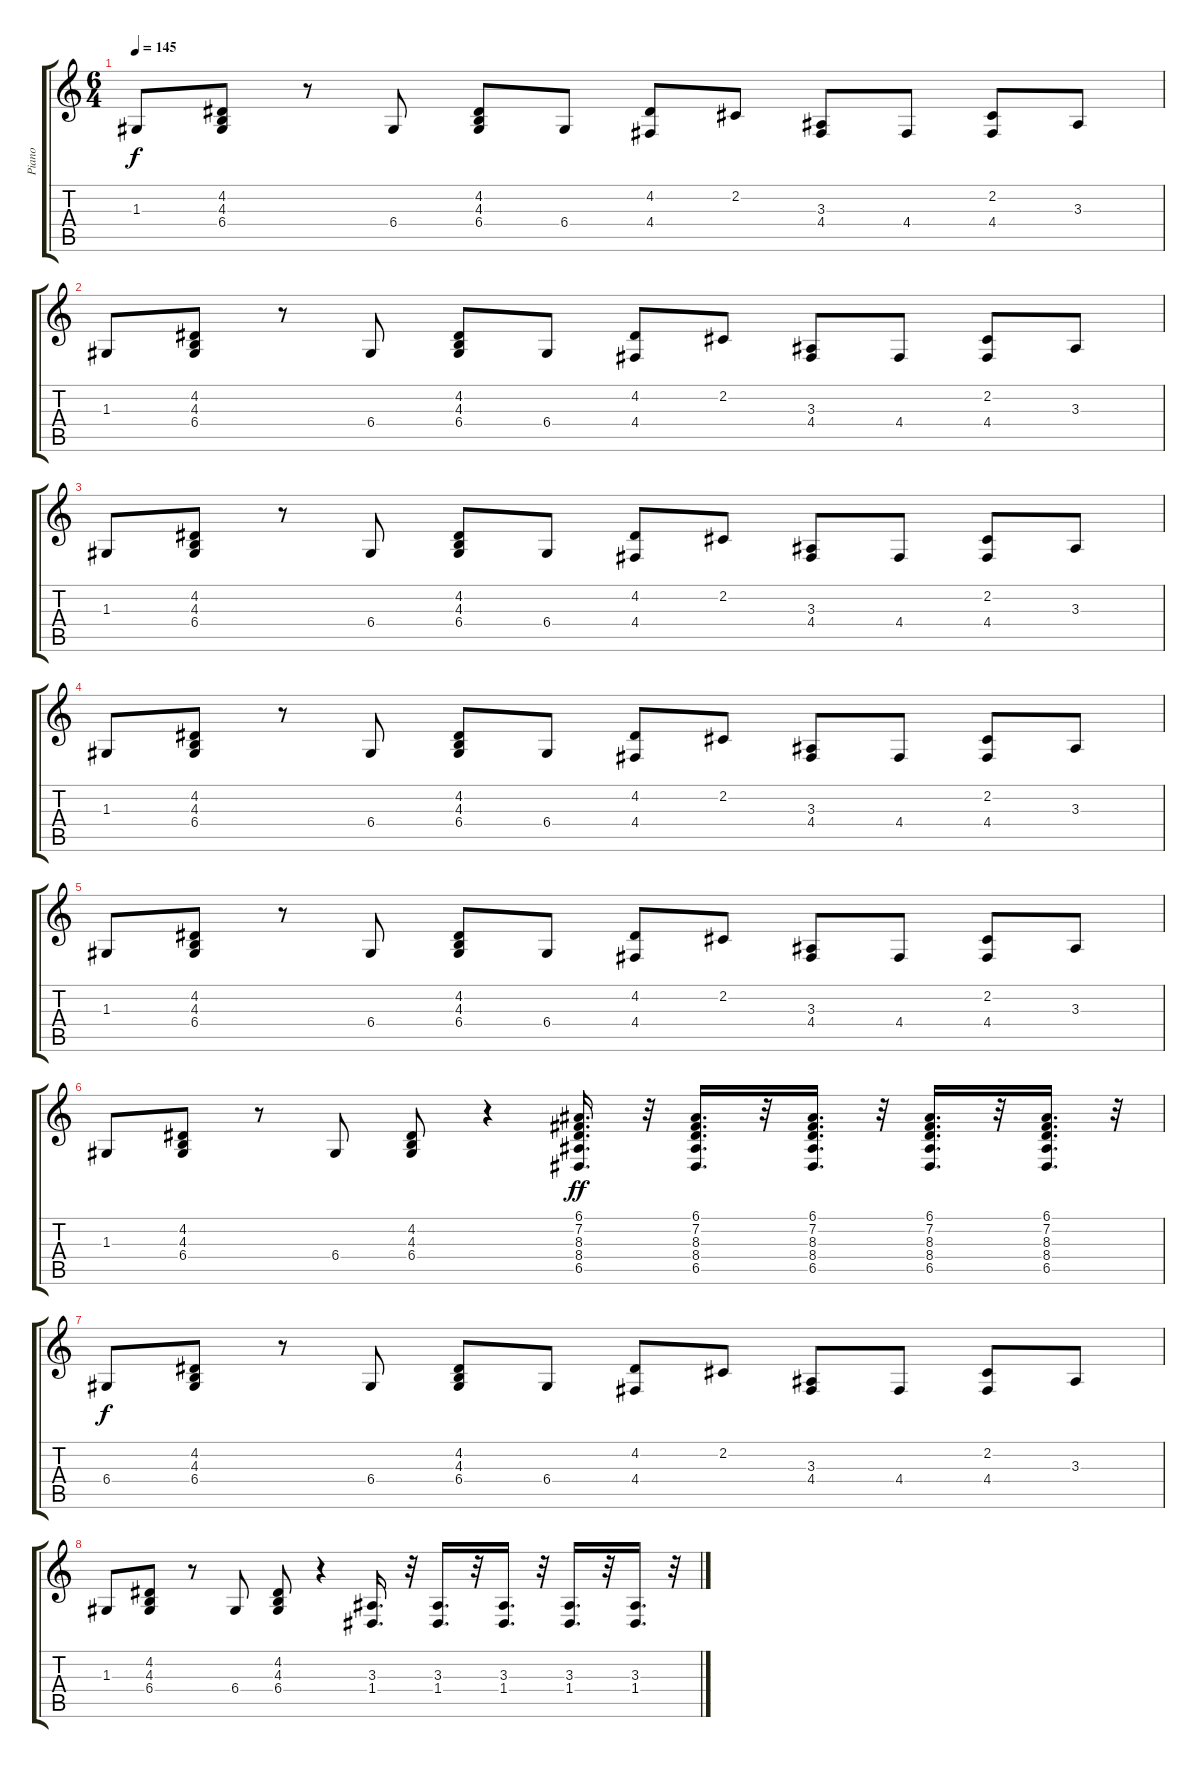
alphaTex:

\track ("Piano" "Piano") {instrument acousticgrandpiano}
\staff {score tabs}
\tuning (E4 B3 G3 D3 A2 E2) {hide}
\ts (6 4)
\tempo 145
\clef g2
\ks c
1.3.8{dy f} (4.2 4.3 6.4).8 r.8 6.4.8 (4.2 4.3 6.4).8 6.4.8 (4.2 4.4).8 2.2.8 (3.3 4.4).8 4.4.8 (2.2 4.4).8 3.3.8 |
1.3.8 (4.2 4.3 6.4).8 r.8 6.4.8 (4.2 4.3 6.4).8 6.4.8 (4.2 4.4).8 2.2.8 (3.3 4.4).8 4.4.8 (2.2 4.4).8 3.3.8 |
1.3.8 (4.2 4.3 6.4).8 r.8 6.4.8 (4.2 4.3 6.4).8 6.4.8 (4.2 4.4).8 2.2.8 (3.3 4.4).8 4.4.8 (2.2 4.4).8 3.3.8 |
1.3.8 (4.2 4.3 6.4).8 r.8 6.4.8 (4.2 4.3 6.4).8 6.4.8 (4.2 4.4).8 2.2.8 (3.3 4.4).8 4.4.8 (2.2 4.4).8 3.3.8 |
1.3.8 (4.2 4.3 6.4).8 r.8 6.4.8 (4.2 4.3 6.4).8 6.4.8 (4.2 4.4).8 2.2.8 (3.3 4.4).8 4.4.8 (2.2 4.4).8 3.3.8 |
1.3.8 (4.2 4.3 6.4).8 r.8 6.4.8 (4.2 4.3 6.4).8 r.4 (6.1 7.2 8.3 8.4 6.5).16{d dy ff} r.32 (6.1 7.2 8.3 8.4 6.5).16{d} r.32 (6.1 7.2 8.3 8.4 6.5).16{d} r.32 (6.1 7.2 8.3 8.4 6.5).16{d} r.32 (6.1 7.2 8.3 8.4 6.5).16{d} r.32 |
6.4.8{dy f} (4.2 4.3 6.4).8 r.8 6.4.8 (4.2 4.3 6.4).8 6.4.8 (4.2 4.4).8 2.2.8 (3.3 4.4).8 4.4.8 (2.2 4.4).8 3.3.8 |
1.3.8 (4.2 4.3 6.4).8 r.8 6.4.8 (4.2 4.3 6.4).8 r.4 (3.3 1.4).16{d} r.32 (3.3 1.4).16{d} r.32 (3.3 1.4).16{d} r.32 (3.3 1.4).16{d} r.32 (3.3 1.4).16{d} r.32
